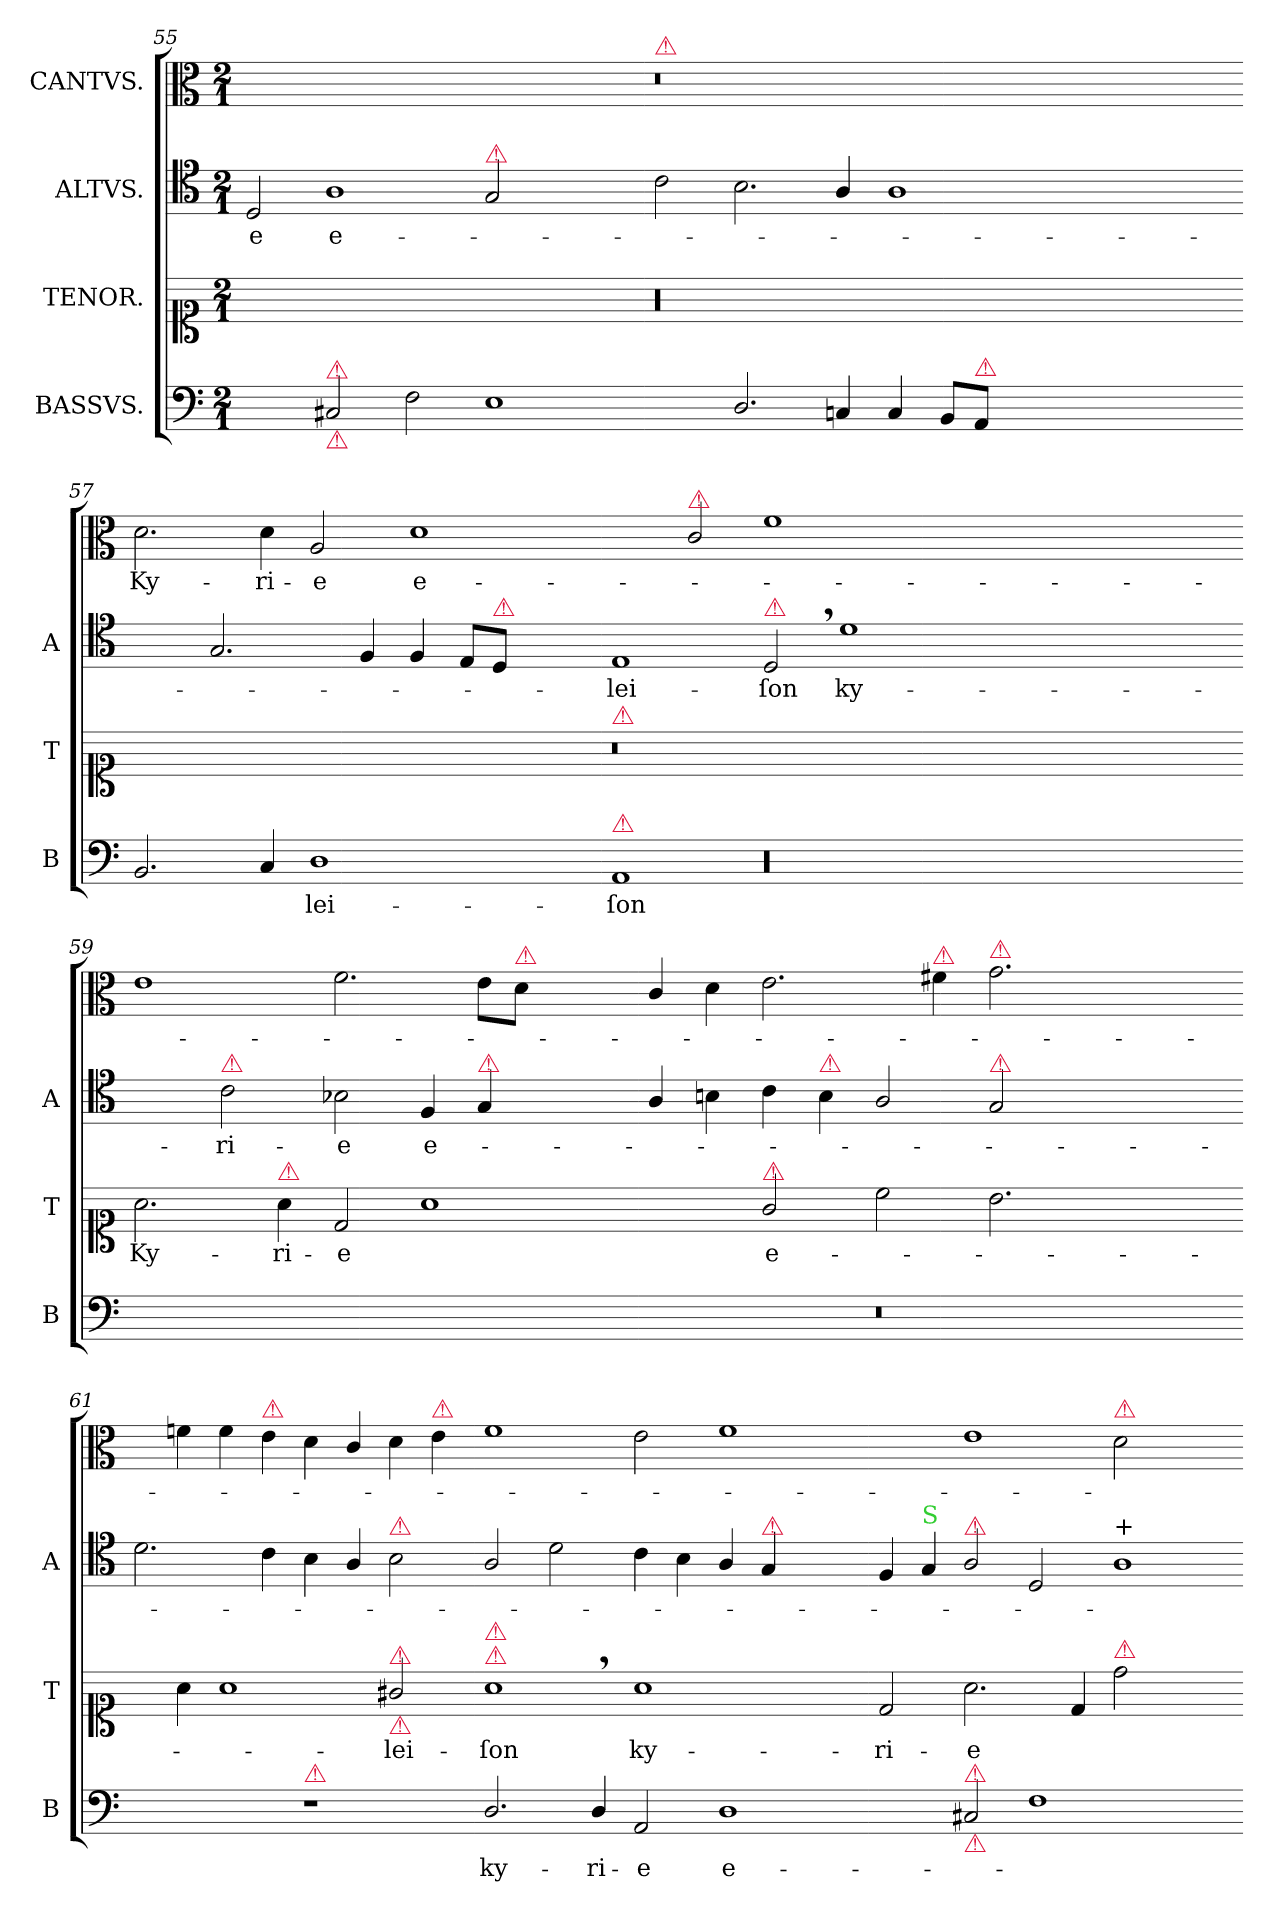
**kern	**text	**kern	**text	**kern	**text	**kern	**text
*part4	*part4	*part3	*part3	*part2	*part2	*part1	*part1
*staff4	*staff4	*staff3	*staff3	*staff2	*staff2	*staff1	*staff1
*I"BASSVS.	*	*I"TENOR.	*	*I"ALTVS.	*	*I"CANTVS.	*
*I'B	*	*I'T	*	*I'A	*	*	*
*clefF4	*	*clefC1	*	*clefC4	*	*clefC3	*
*k[]	*	*k[]	*	*k[]	*	*k[]	*
*M2/1	*	*M2/1	*	*M2/1	*	*M2/1	*
=55	=55	=55	=55	=55	=55	=55	=55
2ryy	.	0ryy	.	2D/	-e	0ryy	.
!LO:TX:a:color=crimson:t=⚠	!	!	!	!	!	!	!
!LO:TX:b:color=crimson:t=⚠	!	!	!	!	!	!	!
2C#X/	.	.	.	1A	e-	.	.
2F\	.	.	.	.	.	.	.
!	!	!	!	!LO:TX:a:color=crimson:t=⚠	!	!	!
1E\	.	.	.	2G/	.	.	.
.	.	2ryy	.	2ryy	.	2ryy	.
=56-	=56-	=56-	=56-	=56-	=56-	=56-	=56-
!	!	!	!	!	!	!LO:TX:a:color=crimson:t=⚠	!
2ryy	.	00r	.	2c\	.	0r	.
2.D/	.	.	.	2.B\	.	.	.
4Cn/	.	.	.	4A/	.	.	.
4C/	.	.	.	1A\	.	.	.
8BB/L	.	.	.	.	.	.	.
!LO:TX:a:color=crimson:t=⚠	!	!	!	!	!	!	!
8AA/J	.	.	.	.	.	.	.
0ryy	.	.	.	.	.	0ryy	.
.	.	.	.	1.ryy	.	.	.
=57-	=57-	=57-	=57-	=57-	=57-	=57-	=57-
2.BB/	.	0ryy	.	2ryy	.	2.d\	Ky-
.	.	.	.	2.G/	.	.	.
4C/	.	.	.	.	.	4d\	-ri-
1D	-lei-	.	.	.	.	2A/	-e
.	.	.	.	4F/	.	.	.
.	.	.	.	4F/	.	1d\	e-
.	.	.	.	8E/L	.	.	.
!	!	!	!	!LO:TX:a:color=crimson:t=⚠	!	!	!
.	.	.	.	8D/J	.	.	.
2ryy	.	2ryy	.	2ryy	.	.	.
=58-	=58-	=58-	=58-	=58-	=58-	=58-	=58-
!	!	!LO:TX:a:color=crimson:t=⚠	!	!	!	!	!
!LO:TX:a:color=crimson:t=⚠	!	!	!	!	!	!	!
1AA	-ſon	0r	.	1E	-lei-	2ryy	.
!	!	!	!	!	!	!LO:TX:a:color=crimson:t=⚠	!
.	.	.	.	.	.	2c/	.
!	!	!	!	!LO:TX:a:color=crimson:t=⚠	!	!	!
00r	.	.	.	2D,/	-ſon	1f	.
.	.	.	.	1d\	ky-	.	.
.	.	0.ryy	.	.	.	0.ryy	.
.	.	.	.	0ryy	.	.	.
.	.	.	.	2ryy	.	.	.
=59-	=59-	=59-	=59-	=59-	=59-	=59-	=59-
0ryy	.	2.a\	Ky-	2ryy	.	1e	.
!	!	!	!	!LO:TX:a:color=crimson:t=⚠	!	!	!
.	.	.	.	2c\	ri-	.	.
!	!	!LO:TX:a:color=crimson:t=⚠	!	!	!	!	!
.	.	4a\	-ri-	.	.	.	.
.	.	2d/	-e	2B-X\	-e	2.f\	.
.	.	1a\	.	4F/	e-	.	.
!	!	!	!	!LO:TX:a:color=crimson:t=⚠	!	!	!
.	.	.	.	4G/	.	8e\L	.
!	!	!	!	!	!	!LO:TX:a:color=crimson:t=⚠	!
.	.	.	.	.	.	8d\J	.
2ryy	.	.	.	2ryy	.	2ryy	.
=60-	=60-	=60-	=60-	=60-	=60-	=60-	=60-
1ryy	.	2ryy	.	4A/	.	4c/	.
.	.	.	.	4Bn\	.	4d\	.
!	!	!LO:TX:a:color=crimson:t=⚠	!	!	!	!	!
.	.	2g/	e-	4c\	.	2.e\	.
!	!	!	!	!LO:TX:a:color=crimson:t=⚠	!	!	!
.	.	.	.	4B\	.	.	.
0r	.	2cc\	.	2A/	.	.	.
!	!	!	!	!	!	!LO:TX:a:color=crimson:t=⚠	!
.	.	.	.	.	.	4f#X\	.
!	!	!	!	!	!	!LO:TX:a:color=crimson:t=⚠	!
!	!	!	!	!LO:TX:a:color=crimson:t=⚠	!	!	!
.	.	2.b\	.	2G/	.	2.g\	.
.	.	.	.	1ryy	.	.	.
.	.	2.ryy	.	.	.	2.ryy	.
=61-	=61-	=61-	=61-	=61-	=61-	=61-	=61-
1ryy	.	4ryy	.	2.d\	.	4ryy	.
.	.	4a\	.	.	.	4fn\	.
.	.	1a	.	.	.	4f\	.
!	!	!	!	!	!	!LO:TX:a:color=crimson:t=⚠	!
.	.	.	.	4c\	.	4e\	.
!LO:TX:a:color=crimson:t=⚠	!	!	!	!	!	!	!
1r	.	.	.	4B\	.	4d\	.
.	.	.	.	4A/	.	4c/	.
!	!	!	!	!LO:TX:a:color=crimson:t=⚠	!	!	!
!	!	!LO:TX:b:color=crimson:t=⚠	!	!	!	!	!
!	!	!LO:TX:a:color=crimson:t=⚠	!	!	!	!	!
.	.	2g#X/	-lei-	2B\	.	4d\	.
!	!	!	!	!	!	!LO:TX:a:color=crimson:t=⚠	!
.	.	.	.	.	.	4e\	.
=62-	=62-	=62-	=62-	=62-	=62-	=62-	=62-
!	!	!LO:TX:a:color=crimson:t=⚠	!	!	!	!	!
!	!	!LO:TX:a:color=crimson:t=⚠	!	!	!	!	!
2.D/	ky-	1a,	-ſon	2A/	.	1f	.
.	.	.	.	2d\	.	.	.
4D/	-ri-	.	.	.	.	.	.
2AA/	-e	1a	ky-	4c\	.	2e\	.
.	.	.	.	4B\	.	.	.
1D\	e-	.	.	4A/	.	1f\	.
!	!	!	!	!LO:TX:a:color=crimson:t=⚠	!	!	!
.	.	.	.	4G/	.	.	.
.	.	2ryy	.	2ryy	.	.	.
=63-	=63-	=63-	=63-	=63-	=63-	=63-	=63-
2ryy	.	2d/	-ri-	4F/	.	2ryy	.
!	!	!	!	!LO:TX:a:color=limegreen:t=S	!	!	!
.	.	.	.	4G/	.	.	.
!	!	!	!	!LO:TX:a:color=crimson:t=⚠	!	!	!
!LO:TX:a:color=crimson:t=⚠	!	!	!	!	!	!	!
!LO:TX:b:color=crimson:t=⚠	!	!	!	!	!	!	!
2C#X/	.	2.a\	-e	2A/	.	1e	.
1F	.	.	.	2D/	.	.	.
.	.	4d/	.	.	.	.	.
!	!	!	!	!	!	!LO:TX:a:color=crimson:t=⚠	!
!	!	!	!	!LO:TX:a:t=+	!	!	!
!	!	!LO:TX:a:color=crimson:t=⚠	!	!	!	!	!
.	.	2dd\	.	1A\	.	2d\	.
2ryy	.	2ryy	.	.	.	2ryy	.
=-	=-	=-	=-	=-	=-	=-	=-
*-	*-	*-	*-	*-	*-	*-	*-
